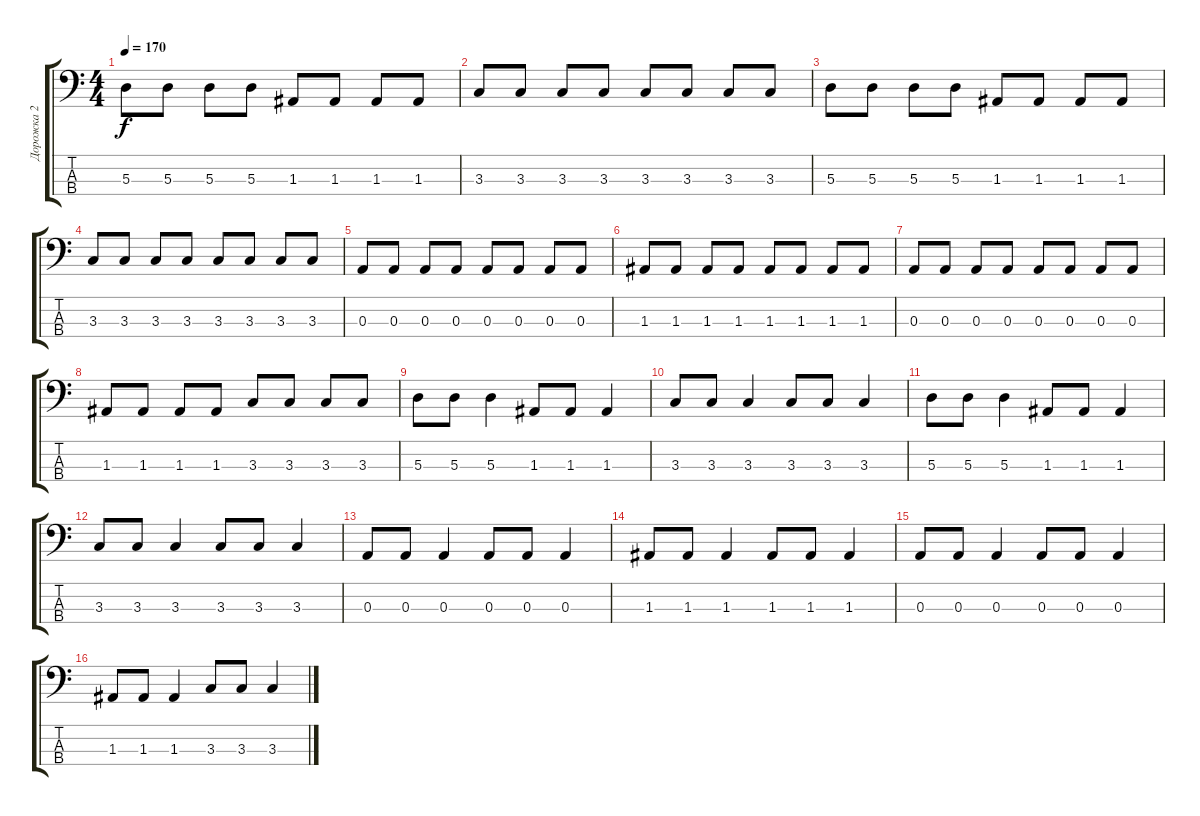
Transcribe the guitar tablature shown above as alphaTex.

\track ("Дорожка 2" "Дорожка 2") {instrument electricbassfinger}
\staff {score tabs}
\tuning (G2 D2 A1 E1) {hide}
\ts (4 4)
\tempo 170
\clef f4
\ks c
5.3.8{dy f} 5.3.8 5.3.8 5.3.8 1.3.8 1.3.8 1.3.8 1.3.8 |
3.3.8 3.3.8 3.3.8 3.3.8 3.3.8 3.3.8 3.3.8 3.3.8 |
5.3.8 5.3.8 5.3.8 5.3.8 1.3.8 1.3.8 1.3.8 1.3.8 |
3.3.8 3.3.8 3.3.8 3.3.8 3.3.8 3.3.8 3.3.8 3.3.8 |
0.3.8 0.3.8 0.3.8 0.3.8 0.3.8 0.3.8 0.3.8 0.3.8 |
1.3.8 1.3.8 1.3.8 1.3.8 1.3.8 1.3.8 1.3.8 1.3.8 |
0.3.8 0.3.8 0.3.8 0.3.8 0.3.8 0.3.8 0.3.8 0.3.8 |
1.3.8 1.3.8 1.3.8 1.3.8 3.3.8 3.3.8 3.3.8 3.3.8 |
5.3.8 5.3.8 5.3.4 1.3.8 1.3.8 1.3.4 |
3.3.8 3.3.8 3.3.4 3.3.8 3.3.8 3.3.4 |
5.3.8 5.3.8 5.3.4 1.3.8 1.3.8 1.3.4 |
3.3.8 3.3.8 3.3.4 3.3.8 3.3.8 3.3.4 |
0.3.8 0.3.8 0.3.4 0.3.8 0.3.8 0.3.4 |
1.3.8 1.3.8 1.3.4 1.3.8 1.3.8 1.3.4 |
0.3.8 0.3.8 0.3.4 0.3.8 0.3.8 0.3.4 |
1.3.8 1.3.8 1.3.4 3.3.8 3.3.8 3.3.4
